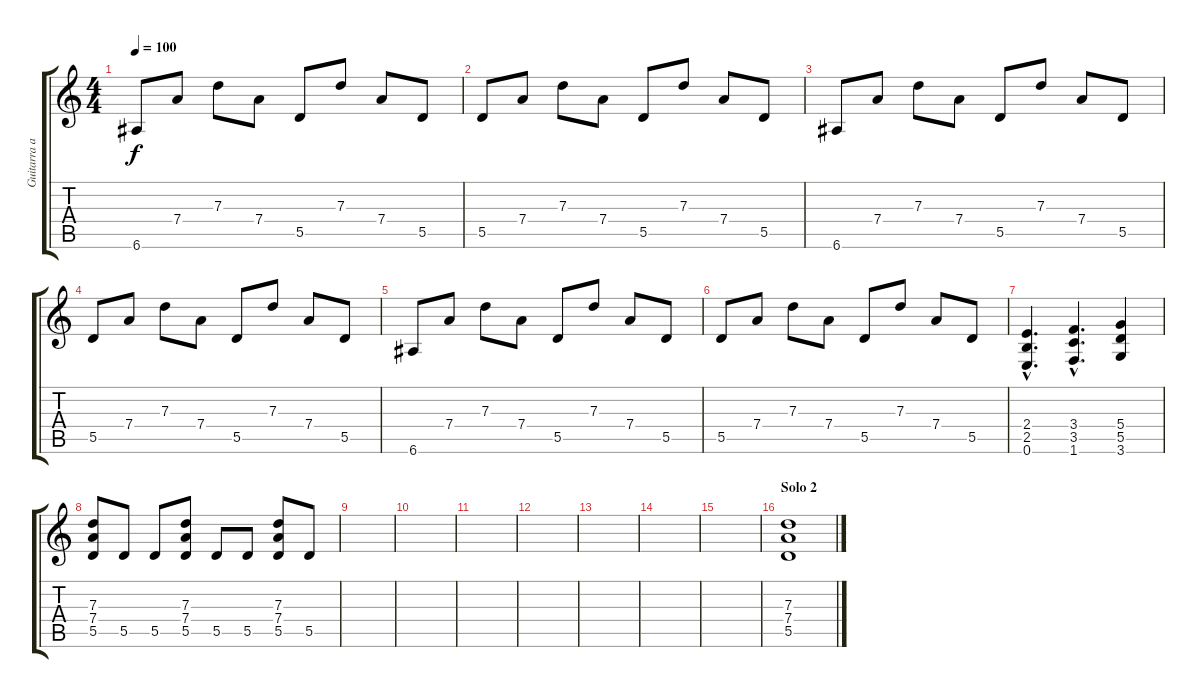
\track ("Guitarra acustica" "Guitarra a") {instrument acousticguitarsteel}
\staff {score tabs}
\tuning (E4 B3 G3 D3 A2 E2) {hide}
\ts (4 4)
\tempo 100
\clef g2
\ks c
6.6.8{dy f} 7.4.8 7.3.8 7.4.8 5.5.8 7.3.8 7.4.8 5.5.8 |
5.5.8 7.4.8 7.3.8 7.4.8 5.5.8 7.3.8 7.4.8 5.5.8 |
6.6.8 7.4.8 7.3.8 7.4.8 5.5.8 7.3.8 7.4.8 5.5.8 |
5.5.8 7.4.8 7.3.8 7.4.8 5.5.8 7.3.8 7.4.8 5.5.8 |
6.6.8 7.4.8 7.3.8 7.4.8 5.5.8 7.3.8 7.4.8 5.5.8 |
5.5.8 7.4.8 7.3.8 7.4.8 5.5.8 7.3.8 7.4.8 5.5.8 |
(2.4{hac} 2.5{hac} 0.6{hac}).4{d volume 16 instrument overdrivenguitar} (3.4{hac} 3.5{hac} 1.6{hac}).4{d volume 16 instrument overdrivenguitar} (5.4 5.5 3.6).4{volume 16 instrument overdrivenguitar} |
(7.3 7.4 5.5).8{volume 16 instrument overdrivenguitar} 5.5.8 5.5.8 (7.3 7.4 5.5).8 5.5.8 5.5.8 (7.3 7.4 5.5).8 5.5.8 |
|
|
|
|
|
|
|
\section ("" "Solo 2")
(7.3 7.4 5.5).1{instrument overdrivenguitar}
